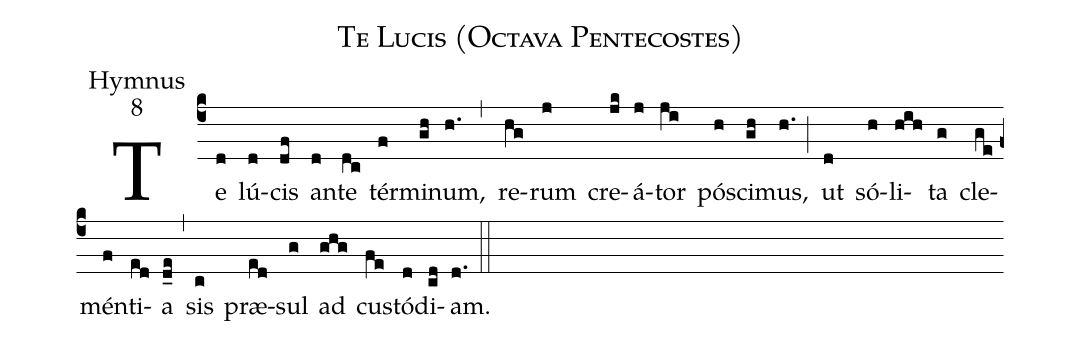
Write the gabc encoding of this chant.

name:Te Lucis (Octava Pentecostes);
office-part:Hymnus;
mode:8;
%%
(c4)
Te(d) lú(d)cis(df) an(d)te(dc) tér(f)mi(gh)num,(h.) (,)
re(hg)rum(j) cre(jk)á(j)tor(ji) pós(h)ci(gh)mus,(h.) (;)
ut(d) só(h)li(hih)ta(g) cle(ge)mén(f)ti(ed)a(d_e) (,)
sis(c) præ(ed)sul(g) ad(ghg) cus(fe)tó(d)di(cd)am.(d.) (::)
